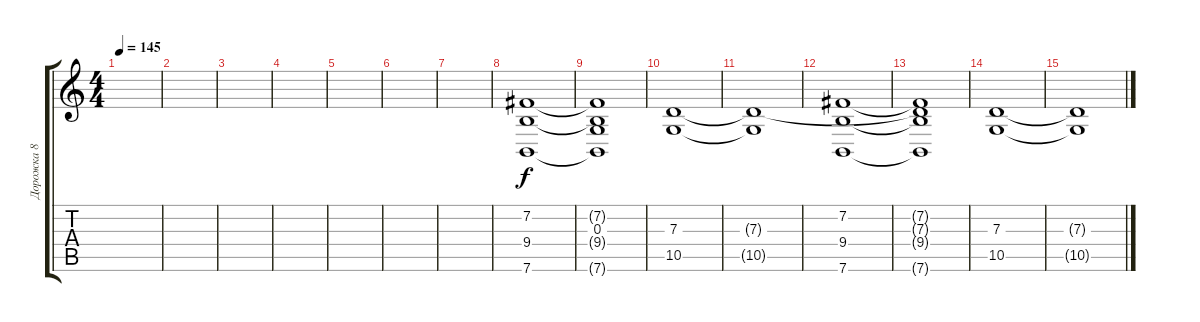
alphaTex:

\track ("Дорожка 8" "Дорожка 8") {instrument electricgrandpiano}
\staff {score tabs}
\tuning (E4 B3 G3 D3 A2 E2) {hide}
\ts (4 4)
\tempo 145
\clef g2
\ks c
|
|
|
|
|
|
|
(7.2 9.4 7.6).1 |
(7.2{t} 0.3 9.4{t} 7.6{t}).1 |
(7.3 10.5).1 |
(7.3{t} 10.5{t}).1 |
(7.2 9.4 7.6).1 |
(7.2{t} 7.3{t} 9.4{t} 7.6{t}).1 |
(7.3 10.5).1 |
(7.3{t} 10.5{t}).1
